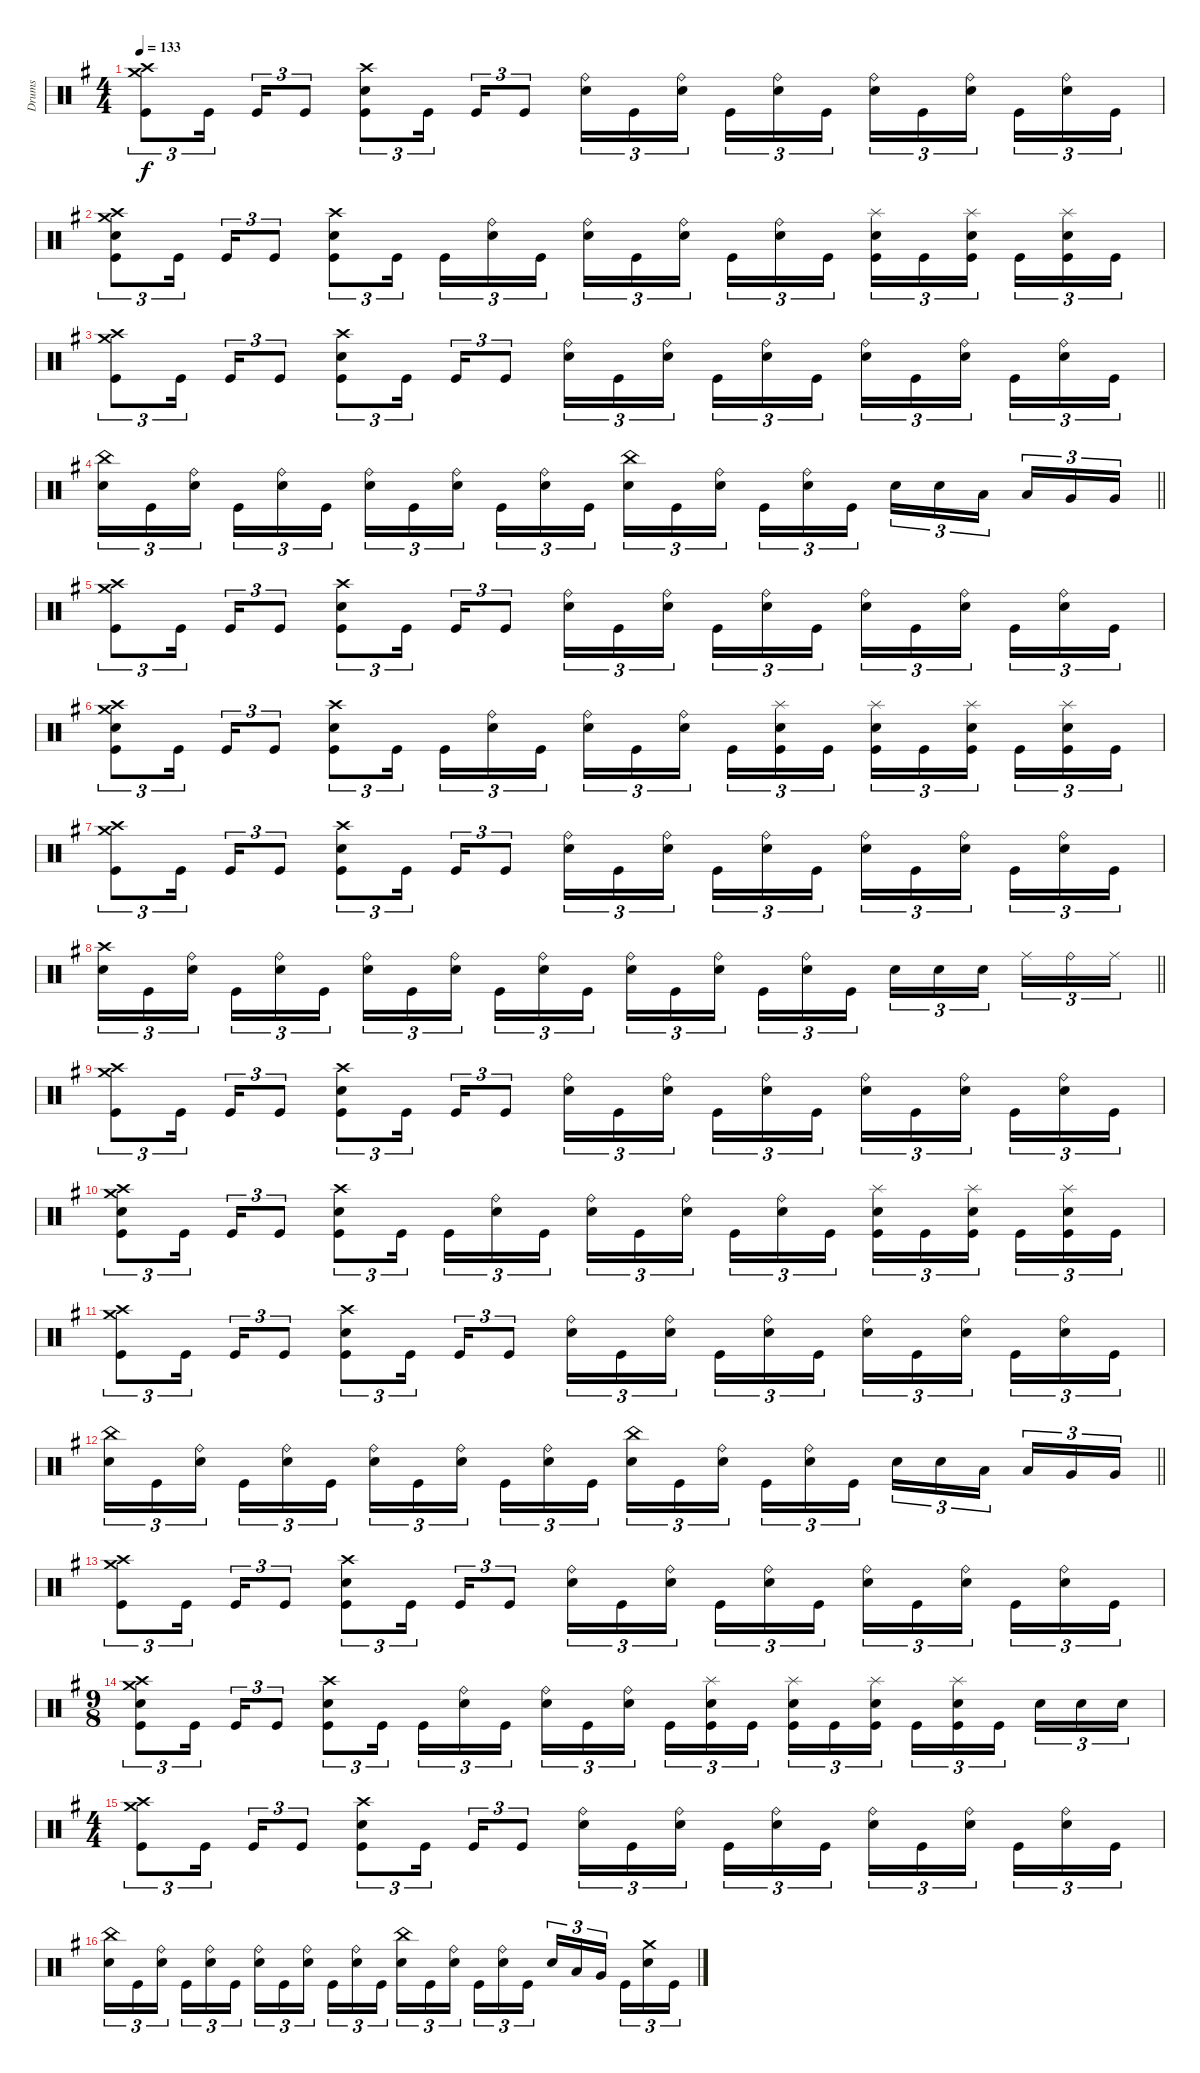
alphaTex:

\track ("Drums" "Drums") {instrument percussion}
\staff
\articulation defaults
\ts (4 4)
\section ("" "")
\tempo 133
\clef neutral
\ks eminor
("Crash high (hit)" "Crash medium (hit)" "Kick (hit)").8{tu (3 2) dy f} "Kick (hit)".16{tu (3 2) beam splitsecondary} "Kick (hit)".16{tu (3 2)} "Kick (hit)".8{tu (3 2)} ("Crash high (hit)" "Electric Snare (hit)" "Kick (hit)").8{tu (3 2)} "Kick (hit)".16{tu (3 2) beam splitsecondary} "Kick (hit)".16{tu (3 2)} "Kick (hit)".8{tu (3 2)} ("Ride (bell)" "Electric Snare (hit)").16{tu (3 2)} "Kick (hit)".16{tu (3 2)} ("Ride (bell)" "Electric Snare (hit)").16{tu (3 2) beam splitsecondary} "Kick (hit)".16{tu (3 2)} ("Ride (bell)" "Electric Snare (hit)").16{tu (3 2)} "Kick (hit)".16{tu (3 2)} ("Ride (bell)" "Electric Snare (hit)").16{tu (3 2)} "Kick (hit)".16{tu (3 2)} ("Ride (bell)" "Electric Snare (hit)").16{tu (3 2) beam splitsecondary} "Kick (hit)".16{tu (3 2)} ("Ride (bell)" "Electric Snare (hit)").16{tu (3 2)} "Kick (hit)".16{tu (3 2)} |
("Crash high (hit)" "Crash medium (hit)" "Electric Snare (hit)" "Kick (hit)").8{tu (3 2)} "Kick (hit)".16{tu (3 2) beam splitsecondary} "Kick (hit)".16{tu (3 2)} "Kick (hit)".8{tu (3 2)} ("Crash high (hit)" "Electric Snare (hit)" "Kick (hit)").8{tu (3 2)} "Kick (hit)".16{tu (3 2) beam splitsecondary} "Kick (hit)".16{tu (3 2)} ("Ride (bell)" "Electric Snare (hit)").16{tu (3 2)} "Kick (hit)".16{tu (3 2)} ("Ride (bell)" "Electric Snare (hit)").16{tu (3 2)} "Kick (hit)".16{tu (3 2)} ("Ride (bell)" "Electric Snare (hit)").16{tu (3 2) beam splitsecondary} "Kick (hit)".16{tu (3 2)} ("Ride (bell)" "Electric Snare (hit)").16{tu (3 2)} "Kick (hit)".16{tu (3 2)} ("Splash (hit)" "Electric Snare (hit)" "Kick (hit)").16{tu (3 2)} "Kick (hit)".16{tu (3 2)} ("Splash (hit)" "Electric Snare (hit)" "Kick (hit)").16{tu (3 2) beam splitsecondary} "Kick (hit)".16{tu (3 2)} ("Splash (hit)" "Electric Snare (hit)" "Kick (hit)").16{tu (3 2)} "Kick (hit)".16{tu (3 2)} |
("Crash high (hit)" "Crash medium (hit)" "Kick (hit)").8{tu (3 2)} "Kick (hit)".16{tu (3 2) beam splitsecondary} "Kick (hit)".16{tu (3 2)} "Kick (hit)".8{tu (3 2)} ("Crash high (hit)" "Electric Snare (hit)" "Kick (hit)").8{tu (3 2)} "Kick (hit)".16{tu (3 2) beam splitsecondary} "Kick (hit)".16{tu (3 2)} "Kick (hit)".8{tu (3 2)} ("Ride (bell)" "Electric Snare (hit)").16{tu (3 2)} "Kick (hit)".16{tu (3 2)} ("Ride (bell)" "Electric Snare (hit)").16{tu (3 2) beam splitsecondary} "Kick (hit)".16{tu (3 2)} ("Ride (bell)" "Electric Snare (hit)").16{tu (3 2)} "Kick (hit)".16{tu (3 2)} ("Ride (bell)" "Electric Snare (hit)").16{tu (3 2)} "Kick (hit)".16{tu (3 2)} ("Ride (bell)" "Electric Snare (hit)").16{tu (3 2) beam splitsecondary} "Kick (hit)".16{tu (3 2)} ("Ride (bell)" "Electric Snare (hit)").16{tu (3 2)} "Kick (hit)".16{tu (3 2)} |
\barLineRight lightlight
("China (hit)" "Electric Snare (hit)").16{tu (3 2)} "Kick (hit)".16{tu (3 2)} ("Ride (bell)" "Electric Snare (hit)").16{tu (3 2) beam splitsecondary} "Kick (hit)".16{tu (3 2)} ("Ride (bell)" "Electric Snare (hit)").16{tu (3 2)} "Kick (hit)".16{tu (3 2)} ("Ride (bell)" "Electric Snare (hit)").16{tu (3 2)} "Kick (hit)".16{tu (3 2)} ("Ride (bell)" "Electric Snare (hit)").16{tu (3 2) beam splitsecondary} "Kick (hit)".16{tu (3 2)} ("Ride (bell)" "Electric Snare (hit)").16{tu (3 2)} "Kick (hit)".16{tu (3 2)} ("China (hit)" "Electric Snare (hit)").16{tu (3 2)} "Kick (hit)".16{tu (3 2)} ("Ride (bell)" "Electric Snare (hit)").16{tu (3 2) beam splitsecondary} "Kick (hit)".16{tu (3 2)} ("Ride (bell)" "Electric Snare (hit)").16{tu (3 2)} "Kick (hit)".16{tu (3 2)} "Electric Snare (hit)".16{tu (3 2)} "Electric Snare (hit)".16{tu (3 2)} "Low Tom (hit)".16{tu (3 2) beam splitsecondary} "Low Tom (hit)".16{tu (3 2)} "Very Low Tom (hit)".16{tu (3 2)} "Very Low Tom (hit)".16{tu (3 2)} |
("Crash high (hit)" "Crash medium (hit)" "Kick (hit)").8{tu (3 2)} "Kick (hit)".16{tu (3 2) beam splitsecondary} "Kick (hit)".16{tu (3 2)} "Kick (hit)".8{tu (3 2)} ("Crash high (hit)" "Electric Snare (hit)" "Kick (hit)").8{tu (3 2)} "Kick (hit)".16{tu (3 2) beam splitsecondary} "Kick (hit)".16{tu (3 2)} "Kick (hit)".8{tu (3 2)} ("Ride (bell)" "Electric Snare (hit)").16{tu (3 2)} "Kick (hit)".16{tu (3 2)} ("Ride (bell)" "Electric Snare (hit)").16{tu (3 2) beam splitsecondary} "Kick (hit)".16{tu (3 2)} ("Ride (bell)" "Electric Snare (hit)").16{tu (3 2)} "Kick (hit)".16{tu (3 2)} ("Ride (bell)" "Electric Snare (hit)").16{tu (3 2)} "Kick (hit)".16{tu (3 2)} ("Ride (bell)" "Electric Snare (hit)").16{tu (3 2) beam splitsecondary} "Kick (hit)".16{tu (3 2)} ("Ride (bell)" "Electric Snare (hit)").16{tu (3 2)} "Kick (hit)".16{tu (3 2)} |
("Crash high (hit)" "Crash medium (hit)" "Electric Snare (hit)" "Kick (hit)").8{tu (3 2)} "Kick (hit)".16{tu (3 2) beam splitsecondary} "Kick (hit)".16{tu (3 2)} "Kick (hit)".8{tu (3 2)} ("Crash high (hit)" "Electric Snare (hit)" "Kick (hit)").8{tu (3 2)} "Kick (hit)".16{tu (3 2) beam splitsecondary} "Kick (hit)".16{tu (3 2)} ("Ride (bell)" "Electric Snare (hit)").16{tu (3 2)} "Kick (hit)".16{tu (3 2)} ("Ride (bell)" "Electric Snare (hit)").16{tu (3 2)} "Kick (hit)".16{tu (3 2)} ("Ride (bell)" "Electric Snare (hit)").16{tu (3 2) beam splitsecondary} "Kick (hit)".16{tu (3 2)} ("Splash (hit)" "Electric Snare (hit)" "Kick (hit)").16{tu (3 2)} "Kick (hit)".16{tu (3 2)} ("Splash (hit)" "Electric Snare (hit)" "Kick (hit)").16{tu (3 2)} "Kick (hit)".16{tu (3 2)} ("Splash (hit)" "Electric Snare (hit)" "Kick (hit)").16{tu (3 2) beam splitsecondary} "Kick (hit)".16{tu (3 2)} ("Splash (hit)" "Electric Snare (hit)" "Kick (hit)").16{tu (3 2)} "Kick (hit)".16{tu (3 2)} |
("Crash high (hit)" "Crash medium (hit)" "Kick (hit)").8{tu (3 2)} "Kick (hit)".16{tu (3 2) beam splitsecondary} "Kick (hit)".16{tu (3 2)} "Kick (hit)".8{tu (3 2)} ("Crash high (hit)" "Electric Snare (hit)" "Kick (hit)").8{tu (3 2)} "Kick (hit)".16{tu (3 2) beam splitsecondary} "Kick (hit)".16{tu (3 2)} "Kick (hit)".8{tu (3 2)} ("Ride (bell)" "Electric Snare (hit)").16{tu (3 2)} "Kick (hit)".16{tu (3 2)} ("Ride (bell)" "Electric Snare (hit)").16{tu (3 2) beam splitsecondary} "Kick (hit)".16{tu (3 2)} ("Ride (bell)" "Electric Snare (hit)").16{tu (3 2)} "Kick (hit)".16{tu (3 2)} ("Ride (bell)" "Electric Snare (hit)").16{tu (3 2)} "Kick (hit)".16{tu (3 2)} ("Ride (bell)" "Electric Snare (hit)").16{tu (3 2) beam splitsecondary} "Kick (hit)".16{tu (3 2)} ("Ride (bell)" "Electric Snare (hit)").16{tu (3 2)} "Kick (hit)".16{tu (3 2)} |
\barLineRight lightlight
("Crash high (hit)" "Electric Snare (hit)").16{tu (3 2)} "Kick (hit)".16{tu (3 2)} ("Ride (bell)" "Electric Snare (hit)").16{tu (3 2) beam splitsecondary} "Kick (hit)".16{tu (3 2)} ("Ride (bell)" "Electric Snare (hit)").16{tu (3 2)} "Kick (hit)".16{tu (3 2)} ("Ride (bell)" "Electric Snare (hit)").16{tu (3 2)} "Kick (hit)".16{tu (3 2)} ("Ride (bell)" "Electric Snare (hit)").16{tu (3 2) beam splitsecondary} "Kick (hit)".16{tu (3 2)} ("Ride (bell)" "Electric Snare (hit)").16{tu (3 2)} "Kick (hit)".16{tu (3 2)} ("Ride (bell)" "Electric Snare (hit)").16{tu (3 2)} "Kick (hit)".16{tu (3 2)} ("Ride (bell)" "Electric Snare (hit)").16{tu (3 2) beam splitsecondary} "Kick (hit)".16{tu (3 2)} ("Ride (bell)" "Electric Snare (hit)").16{tu (3 2)} "Kick (hit)".16{tu (3 2)} "Electric Snare (hit)".16{tu (3 2)} "Electric Snare (hit)".16{tu (3 2)} "Electric Snare (hit)".16{tu (3 2) beam splitsecondary} "Ride (middle)".16{tu (3 2)} "Ride (bell)".16{tu (3 2)} "Ride (middle)".16{tu (3 2)} |
("Crash high (hit)" "Crash medium (hit)" "Kick (hit)").8{tu (3 2)} "Kick (hit)".16{tu (3 2) beam splitsecondary} "Kick (hit)".16{tu (3 2)} "Kick (hit)".8{tu (3 2)} ("Crash high (hit)" "Electric Snare (hit)" "Kick (hit)").8{tu (3 2)} "Kick (hit)".16{tu (3 2) beam splitsecondary} "Kick (hit)".16{tu (3 2)} "Kick (hit)".8{tu (3 2)} ("Ride (bell)" "Electric Snare (hit)").16{tu (3 2)} "Kick (hit)".16{tu (3 2)} ("Ride (bell)" "Electric Snare (hit)").16{tu (3 2) beam splitsecondary} "Kick (hit)".16{tu (3 2)} ("Ride (bell)" "Electric Snare (hit)").16{tu (3 2)} "Kick (hit)".16{tu (3 2)} ("Ride (bell)" "Electric Snare (hit)").16{tu (3 2)} "Kick (hit)".16{tu (3 2)} ("Ride (bell)" "Electric Snare (hit)").16{tu (3 2) beam splitsecondary} "Kick (hit)".16{tu (3 2)} ("Ride (bell)" "Electric Snare (hit)").16{tu (3 2)} "Kick (hit)".16{tu (3 2)} |
("Crash high (hit)" "Crash medium (hit)" "Electric Snare (hit)" "Kick (hit)").8{tu (3 2)} "Kick (hit)".16{tu (3 2) beam splitsecondary} "Kick (hit)".16{tu (3 2)} "Kick (hit)".8{tu (3 2)} ("Crash high (hit)" "Electric Snare (hit)" "Kick (hit)").8{tu (3 2)} "Kick (hit)".16{tu (3 2) beam splitsecondary} "Kick (hit)".16{tu (3 2)} ("Ride (bell)" "Electric Snare (hit)").16{tu (3 2)} "Kick (hit)".16{tu (3 2)} ("Ride (bell)" "Electric Snare (hit)").16{tu (3 2)} "Kick (hit)".16{tu (3 2)} ("Ride (bell)" "Electric Snare (hit)").16{tu (3 2) beam splitsecondary} "Kick (hit)".16{tu (3 2)} ("Ride (bell)" "Electric Snare (hit)").16{tu (3 2)} "Kick (hit)".16{tu (3 2)} ("Splash (hit)" "Electric Snare (hit)" "Kick (hit)").16{tu (3 2)} "Kick (hit)".16{tu (3 2)} ("Splash (hit)" "Electric Snare (hit)" "Kick (hit)").16{tu (3 2) beam splitsecondary} "Kick (hit)".16{tu (3 2)} ("Splash (hit)" "Electric Snare (hit)" "Kick (hit)").16{tu (3 2)} "Kick (hit)".16{tu (3 2)} |
("Crash high (hit)" "Crash medium (hit)" "Kick (hit)").8{tu (3 2)} "Kick (hit)".16{tu (3 2) beam splitsecondary} "Kick (hit)".16{tu (3 2)} "Kick (hit)".8{tu (3 2)} ("Crash high (hit)" "Electric Snare (hit)" "Kick (hit)").8{tu (3 2)} "Kick (hit)".16{tu (3 2) beam splitsecondary} "Kick (hit)".16{tu (3 2)} "Kick (hit)".8{tu (3 2)} ("Ride (bell)" "Electric Snare (hit)").16{tu (3 2)} "Kick (hit)".16{tu (3 2)} ("Ride (bell)" "Electric Snare (hit)").16{tu (3 2) beam splitsecondary} "Kick (hit)".16{tu (3 2)} ("Ride (bell)" "Electric Snare (hit)").16{tu (3 2)} "Kick (hit)".16{tu (3 2)} ("Ride (bell)" "Electric Snare (hit)").16{tu (3 2)} "Kick (hit)".16{tu (3 2)} ("Ride (bell)" "Electric Snare (hit)").16{tu (3 2) beam splitsecondary} "Kick (hit)".16{tu (3 2)} ("Ride (bell)" "Electric Snare (hit)").16{tu (3 2)} "Kick (hit)".16{tu (3 2)} |
\barLineRight lightlight
("China (hit)" "Electric Snare (hit)").16{tu (3 2)} "Kick (hit)".16{tu (3 2)} ("Ride (bell)" "Electric Snare (hit)").16{tu (3 2) beam splitsecondary} "Kick (hit)".16{tu (3 2)} ("Ride (bell)" "Electric Snare (hit)").16{tu (3 2)} "Kick (hit)".16{tu (3 2)} ("Ride (bell)" "Electric Snare (hit)").16{tu (3 2)} "Kick (hit)".16{tu (3 2)} ("Ride (bell)" "Electric Snare (hit)").16{tu (3 2) beam splitsecondary} "Kick (hit)".16{tu (3 2)} ("Ride (bell)" "Electric Snare (hit)").16{tu (3 2)} "Kick (hit)".16{tu (3 2)} ("China (hit)" "Electric Snare (hit)").16{tu (3 2)} "Kick (hit)".16{tu (3 2)} ("Ride (bell)" "Electric Snare (hit)").16{tu (3 2) beam splitsecondary} "Kick (hit)".16{tu (3 2)} ("Ride (bell)" "Electric Snare (hit)").16{tu (3 2)} "Kick (hit)".16{tu (3 2)} "Electric Snare (hit)".16{tu (3 2)} "Electric Snare (hit)".16{tu (3 2)} "Low Tom (hit)".16{tu (3 2) beam splitsecondary} "Low Tom (hit)".16{tu (3 2)} "Very Low Tom (hit)".16{tu (3 2)} "Very Low Tom (hit)".16{tu (3 2)} |
("Crash high (hit)" "Crash medium (hit)" "Kick (hit)").8{tu (3 2)} "Kick (hit)".16{tu (3 2) beam splitsecondary} "Kick (hit)".16{tu (3 2)} "Kick (hit)".8{tu (3 2)} ("Crash high (hit)" "Electric Snare (hit)" "Kick (hit)").8{tu (3 2)} "Kick (hit)".16{tu (3 2) beam splitsecondary} "Kick (hit)".16{tu (3 2)} "Kick (hit)".8{tu (3 2)} ("Ride (bell)" "Electric Snare (hit)").16{tu (3 2)} "Kick (hit)".16{tu (3 2)} ("Ride (bell)" "Electric Snare (hit)").16{tu (3 2) beam splitsecondary} "Kick (hit)".16{tu (3 2)} ("Ride (bell)" "Electric Snare (hit)").16{tu (3 2)} "Kick (hit)".16{tu (3 2)} ("Ride (bell)" "Electric Snare (hit)").16{tu (3 2)} "Kick (hit)".16{tu (3 2)} ("Ride (bell)" "Electric Snare (hit)").16{tu (3 2) beam splitsecondary} "Kick (hit)".16{tu (3 2)} ("Ride (bell)" "Electric Snare (hit)").16{tu (3 2)} "Kick (hit)".16{tu (3 2)} |
\ts (9 8)
("Crash high (hit)" "Crash medium (hit)" "Electric Snare (hit)" "Kick (hit)").8{tu (3 2)} "Kick (hit)".16{tu (3 2) beam splitsecondary} "Kick (hit)".16{tu (3 2)} "Kick (hit)".8{tu (3 2)} ("Crash high (hit)" "Electric Snare (hit)" "Kick (hit)").8{tu (3 2)} "Kick (hit)".16{tu (3 2)} "Kick (hit)".16{tu (3 2)} ("Ride (bell)" "Electric Snare (hit)").16{tu (3 2)} "Kick (hit)".16{tu (3 2) beam splitsecondary} ("Ride (bell)" "Electric Snare (hit)").16{tu (3 2)} "Kick (hit)".16{tu (3 2)} ("Ride (bell)" "Electric Snare (hit)").16{tu (3 2) beam splitsecondary} "Kick (hit)".16{tu (3 2)} ("Splash (hit)" "Electric Snare (hit)" "Kick (hit)").16{tu (3 2)} "Kick (hit)".16{tu (3 2)} ("Splash (hit)" "Electric Snare (hit)" "Kick (hit)").16{tu (3 2)} "Kick (hit)".16{tu (3 2)} ("Splash (hit)" "Electric Snare (hit)" "Kick (hit)").16{tu (3 2) beam splitsecondary} "Kick (hit)".16{tu (3 2)} ("Splash (hit)" "Electric Snare (hit)" "Kick (hit)").16{tu (3 2)} "Kick (hit)".16{tu (3 2) beam splitsecondary} "Electric Snare (hit)".16{tu (3 2)} "Electric Snare (hit)".16{tu (3 2)} "Electric Snare (hit)".16{tu (3 2)} |
\ts (4 4)
("Crash high (hit)" "Crash medium (hit)" "Kick (hit)").8{tu (3 2)} "Kick (hit)".16{tu (3 2) beam splitsecondary} "Kick (hit)".16{tu (3 2)} "Kick (hit)".8{tu (3 2)} ("Crash high (hit)" "Electric Snare (hit)" "Kick (hit)").8{tu (3 2)} "Kick (hit)".16{tu (3 2) beam splitsecondary} "Kick (hit)".16{tu (3 2)} "Kick (hit)".8{tu (3 2)} ("Ride (bell)" "Electric Snare (hit)").16{tu (3 2)} "Kick (hit)".16{tu (3 2)} ("Ride (bell)" "Electric Snare (hit)").16{tu (3 2) beam splitsecondary} "Kick (hit)".16{tu (3 2)} ("Ride (bell)" "Electric Snare (hit)").16{tu (3 2)} "Kick (hit)".16{tu (3 2)} ("Ride (bell)" "Electric Snare (hit)").16{tu (3 2)} "Kick (hit)".16{tu (3 2)} ("Ride (bell)" "Electric Snare (hit)").16{tu (3 2) beam splitsecondary} "Kick (hit)".16{tu (3 2)} ("Ride (bell)" "Electric Snare (hit)").16{tu (3 2)} "Kick (hit)".16{tu (3 2)} |
("China (hit)" "Electric Snare (hit)").16{tu (3 2)} "Kick (hit)".16{tu (3 2)} ("Ride (bell)" "Electric Snare (hit)").16{tu (3 2) beam splitsecondary} "Kick (hit)".16{tu (3 2)} ("Ride (bell)" "Electric Snare (hit)").16{tu (3 2)} "Kick (hit)".16{tu (3 2)} ("Ride (bell)" "Electric Snare (hit)").16{tu (3 2)} "Kick (hit)".16{tu (3 2)} ("Ride (bell)" "Electric Snare (hit)").16{tu (3 2) beam splitsecondary} "Kick (hit)".16{tu (3 2)} ("Ride (bell)" "Electric Snare (hit)").16{tu (3 2)} "Kick (hit)".16{tu (3 2)} ("China (hit)" "Electric Snare (hit)").16{tu (3 2)} "Kick (hit)".16{tu (3 2)} ("Ride (bell)" "Electric Snare (hit)").16{tu (3 2) beam splitsecondary} "Kick (hit)".16{tu (3 2)} ("Ride (bell)" "Electric Snare (hit)").16{tu (3 2)} "Kick (hit)".16{tu (3 2)} "Electric Snare (hit)".16{tu (3 2)} "Low Tom (hit)".16{tu (3 2)} "Very Low Tom (hit)".16{tu (3 2) beam splitsecondary} "Kick (hit)".16{tu (3 2)} ("Crash medium (hit)" "Electric Snare (hit)").16{tu (3 2)} "Kick (hit)".16{tu (3 2)}
